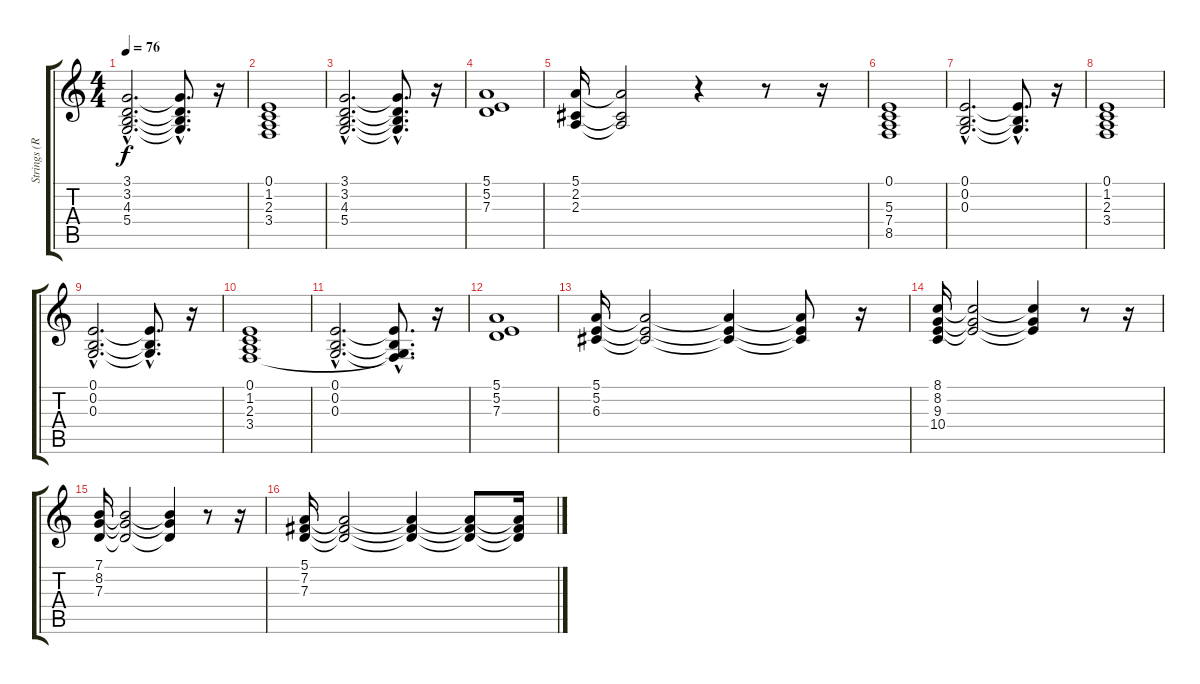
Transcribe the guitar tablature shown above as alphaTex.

\track ("Strings (Rhythm)" "Strings (R") {instrument synthstrings2}
\staff {score tabs}
\tuning (E4 B3 G3 D3 A2 E2) {hide}
\ts (4 4)
\tempo 76
\clef g2
\ks c
(3.1{hac} 3.2{hac} 4.3{hac} 5.4{hac}).2{d dy f} (3.1{hac t} 3.2{hac t} 4.3{hac t} 5.4{hac t}).8{d} r.16 |
(0.1 1.2 2.3 3.4).1 |
(3.1{hac} 3.2{hac} 4.3{hac} 5.4{hac}).2{d} (3.1{hac t} 3.2{hac t} 4.3{hac t} 5.4{hac t}).8{d} r.16 |
(5.1 5.2 7.3).1 |
(5.1 2.2 2.3).16 (5.1{t} 2.2{t} 2.3{t}).2 r.4 r.8 r.16 |
(0.1 5.3 7.4 8.5).1 |
(0.1{hac} 0.2{hac} 0.3{hac}).2{d} (0.1{hac t} 0.2{hac t} 0.3{hac t}).8{d} r.16 |
(0.1 1.2 2.3 3.4).1 |
(0.1{hac} 0.2{hac} 0.3{hac}).2{d} (0.1{hac t} 0.2{hac t} 0.3{hac t}).8{d} r.16 |
(0.1 1.2 2.3 3.4).1 |
(0.1{hac} 0.2{hac} 0.3{hac}).2{d} (0.1{hac t} 0.2{hac t} 0.3{hac t} 3.4{hac t}).8{d} r.16 |
(5.1 5.2 7.3).1 |
(5.1 5.2 6.3).16 (5.1{t} 5.2{t} 6.3{t}).2 (5.1{t} 5.2{t} 6.3{t}).4 (5.1{t} 5.2{t} 6.3{t}).8 r.16 |
(8.1 8.2 9.3 10.4).16 (8.1{t} 8.2{t} 9.3{t}).2 (8.1{t} 8.2{t} 9.3{t}).4 r.8 r.16 |
(7.1 8.2 7.3).16 (7.1{t} 8.2{t} 7.3{t}).2 (7.1{t} 8.2{t} 7.3{t}).4 r.8 r.16 |
(5.1 7.2 7.3).16 (5.1{t} 7.2{t} 7.3{t}).2 (5.1{t} 7.2{t} 7.3{t}).4 (5.1{t} 7.2{t} 7.3{t}).8 (5.1{t} 7.2{t} 7.3{t}).16
